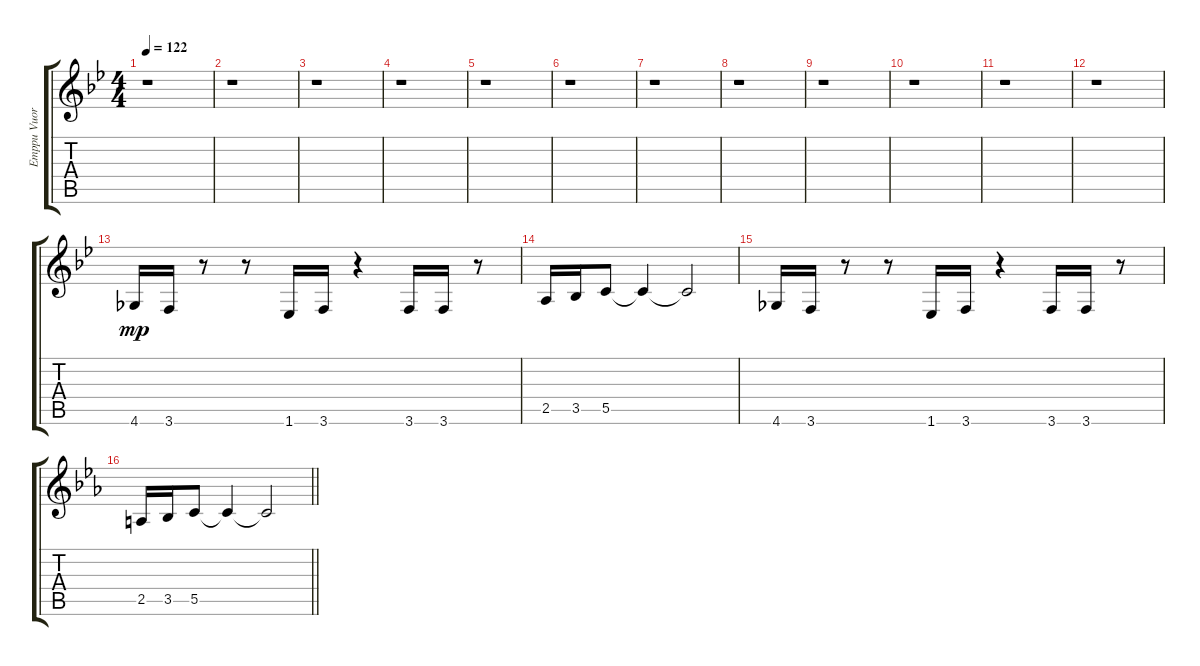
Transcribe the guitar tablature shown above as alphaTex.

\track ("Emppu Vuorinen" "Emppu Vuor") {instrument overdrivenguitar}
\staff {score tabs}
\tuning (D4 A3 F3 C3 G2 D2) {hide}
\ts (4 4)
\tempo 122
\clef g2
\ks bb
r.1{dy f} |
r.1 |
r.1 |
r.1 |
r.1 |
r.1 |
r.1 |
r.1 |
r.1 |
r.1 |
r.1 |
r.1 |
4.6.16{dy mp volume 16 instrument overdrivenguitar} 3.6.16 r.8 r.8 1.6.16 3.6.16 r.4 3.6.16 3.6.16 r.8 |
2.5.16 3.5.16 5.5.8 5.5{t}.4 5.5{t}.2 |
4.6.16 3.6.16 r.8 r.8 1.6.16 3.6.16 r.4 3.6.16 3.6.16 r.8 |
\barLineRight lightlight
\ks eb
2.5.16 3.5.16 5.5.8 5.5{t}.4 5.5{t}.2
